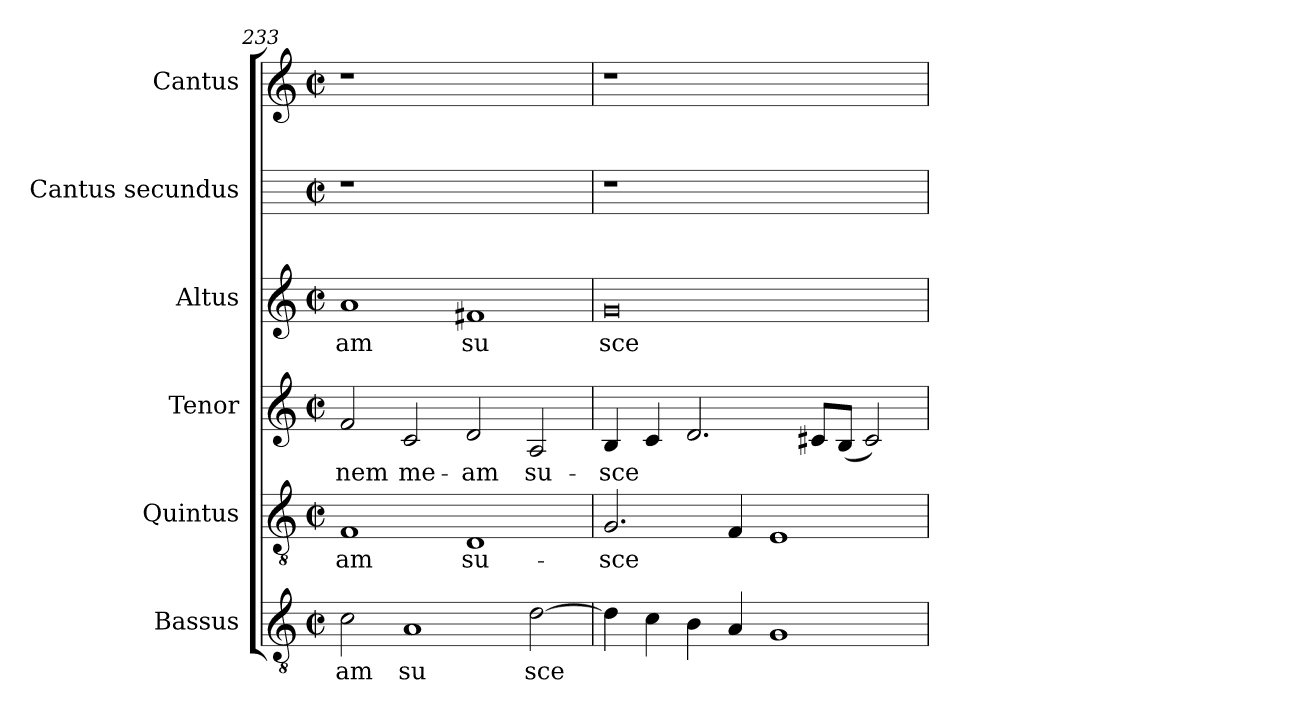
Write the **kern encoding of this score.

**kern	**text	**kern	**text	**kern	**text	**kern	**text	**kern	**kern
*part6	*part6	*part5	*part5	*part4	*part4	*part3	*part3	*part2	*part1
*staff6	*staff6	*staff5	*staff5	*staff4	*staff4	*staff3	*staff3	*staff2	*staff1
*I"Bassus	*	*I"Quintus	*	*I"Tenor	*	*I"Altus	*	*I"Cantus  secundus	*I"Cantus
*I'B	*	*I'Q	*	*I'T	*	*I'A	*	*	*I'C
*clefGv2	*	*clefGv2	*	*clefG2	*	*clefG2	*	*	*clefG2
*k[]	*	*k[]	*	*k[]	*	*k[]	*	*k[]	*k[]
*C:	*	*C:	*	*C:	*	*C:	*	*C:	*C:
*M2/2	*	*M2/2	*	*M2/2	*	*M2/2	*	*M2/2	*M2/2
*met(c|)	*	*met(c|)	*	*met(c|)	*	*met(c|)	*	*met(c|)	*met(c|)
=233	=233	=233	=233	=233	=233	=233	=233	=233	=233
!	!LO:LY:b:cj	!	!LO:LY:b:cj	!	!LO:LY:b:cj	!	!LO:LY:b:cj	!	!
2c\	am	1F	-am	2f/	-nem	1a	am	1r	1r
!	!LO:LY:b:cj	!	!	!	!LO:LY:b:cj	!	!	!	!
1A	su	.	.	2c/	me-	.	.	.	.
!	!	!	!LO:LY:b:cj	!	!LO:LY:b:cj	!	!LO:LY:b:cj	!	!
.	.	1D	su-	2d/	-am	1f#X	su	1ryy	1ryy
!	!LO:LY:b:cj	!	!	!	!LO:LY:b:cj	!	!	!	!
[>2d\	sce	.	.	2A/	su-	.	.	.	.
=234	=234	=234	=234	=234	=234	=234	=234	=234	=234
!	!LO:LY:b:cj	!	!LO:LY:b:cj	!	!LO:LY:b:cj	!	!LO:LY:b:cj	!	!
4d\]	.	2.G/	-sce-	4B/	-sce-	0g	sce	1r	1r
!	!LO:LY:b:cj	!	!	!	!LO:LY:b:cj	!	!	!	!
4c\	.	.	.	4c/	--	.	.	.	.
!	!LO:LY:b:cj	!	!	!	!LO:LY:b:cj	!	!	!	!
4B\	.	.	.	2.d/	--	.	.	.	.
!	!LO:LY:b:cj	!	!LO:LY:b:cj	!	!	!	!	!	!
4A/	.	4F/	--	.	.	.	.	.	.
!	!LO:LY:b:cj	!	!LO:LY:b:cj	!	!	!	!	!	!
1G	.	1E	--	.	.	.	.	1ryy	1ryy
!	!	!	!	!	!LO:LY:b:cj	!	!	!	!
.	.	.	.	8c#/L	--	.	.	.	.
!	!	!	!	!	!LO:LY:b:cj	!	!	!	!
.	.	.	.	(>8B/J	--	.	.	.	.
!	!	!	!	!	!LO:LY:b:cj	!	!	!	!
.	.	.	.	2c#/)	--	.	.	.	.
=	=	=	=	=	=	=	=	=	=
*-	*-	*-	*-	*-	*-	*-	*-	*-	*-
